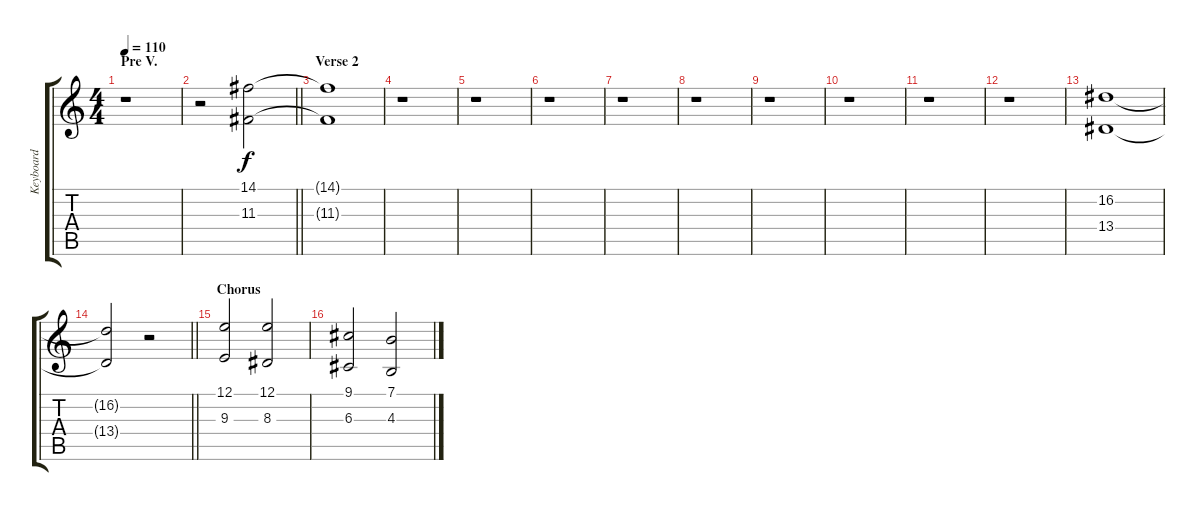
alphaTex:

\track ("Keyboard" "Keyboard") {instrument stringensemble1}
\staff {score tabs}
\tuning (E4 B3 G3 D3 A2 E2) {hide}
\ts (4 4)
\section ("" "Pre V.")
\tempo 110
\clef g2
\ks c
r.1{dy f} |
\barLineRight lightlight
r.2 (14.1 11.3).2 |
\section ("" "Verse 2")
(14.1{t} 11.3{t}).1 |
r.1 |
r.1 |
r.1 |
r.1 |
r.1 |
r.1 |
r.1 |
r.1 |
r.1 |
(16.2 13.4).1 |
\barLineRight lightlight
(16.2{t} 13.4{t}).2 r.2 |
\section ("" "Chorus")
(12.1 9.3).2 (12.1 8.3).2 |
(9.1 6.3).2 (7.1 4.3).2
